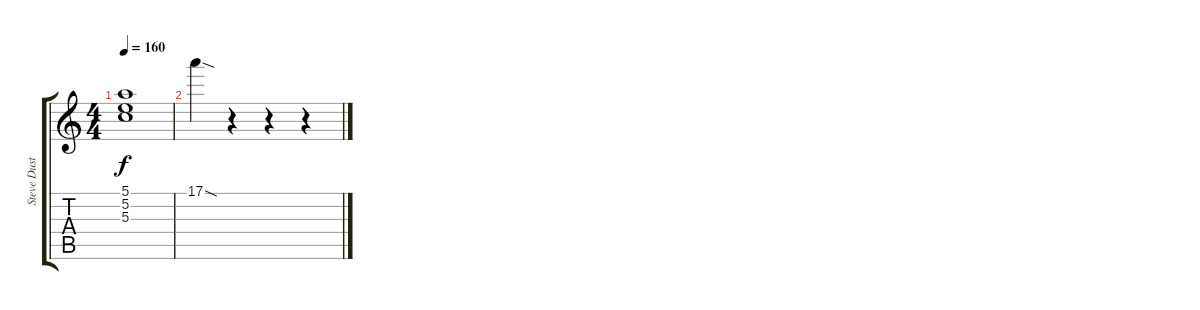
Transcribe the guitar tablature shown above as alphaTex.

\track ("Steve Dustaine" "Steve Dust") {instrument distortionguitar}
\staff {score tabs}
\tuning (E4 B3 G3 D3 A2 E2) {hide}
\ts (4 4)
\tempo 160
\clef g2
\ks c
(5.1{t} 5.2{t} 5.3{t}).1{dy f} |
17.1{sod}.4 r.4 r.4 r.4
